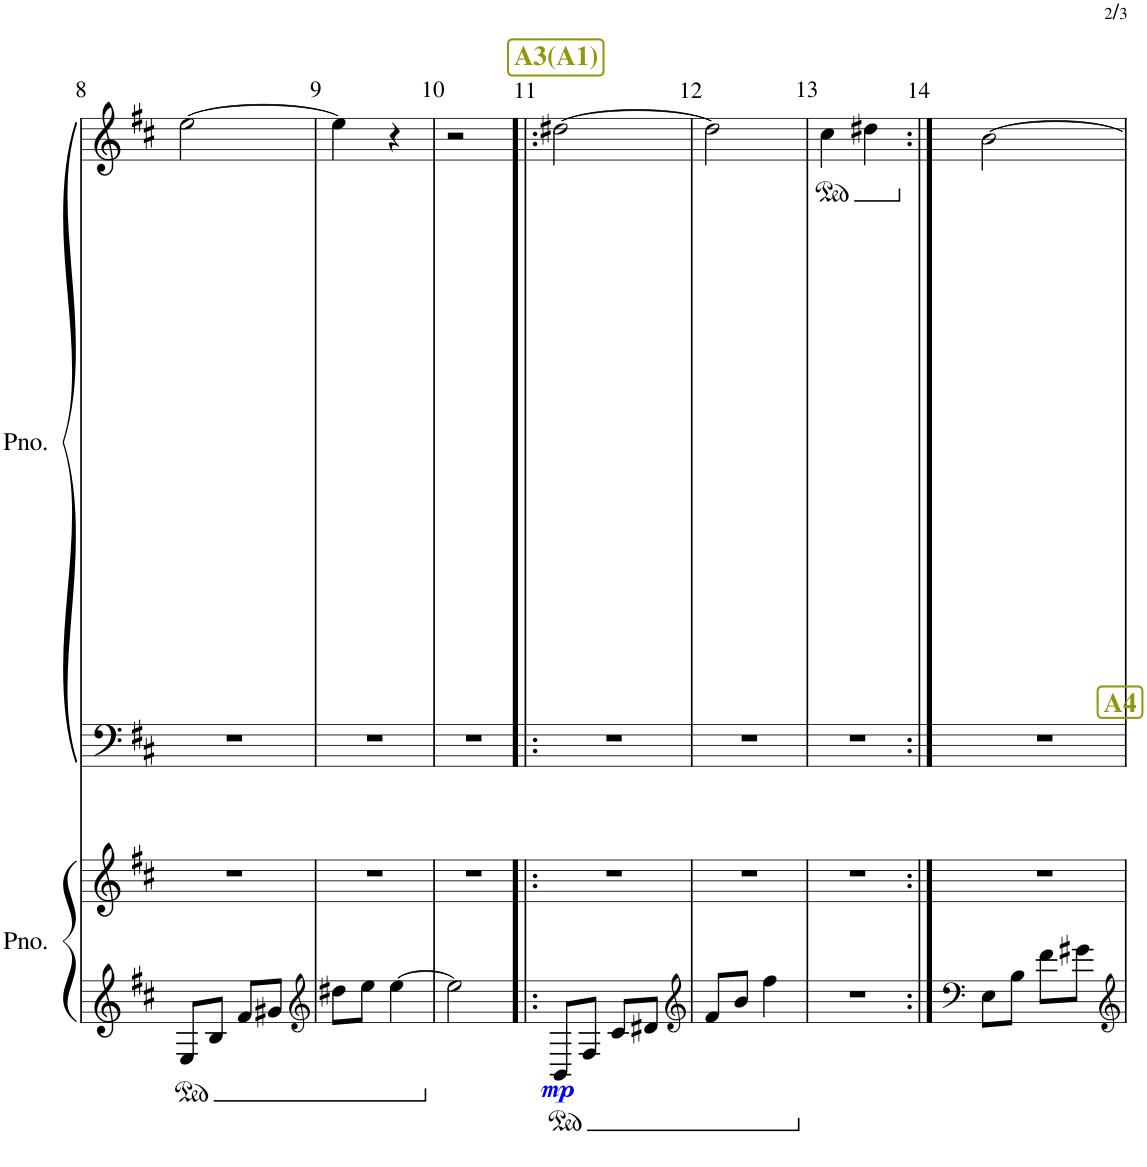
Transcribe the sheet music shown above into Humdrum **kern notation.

**kern	**kern	**dynam	**kern	**kern
*part2	*part2	*part2	*part1	*part1
*staff4	*staff3	*staff3/4	*staff2	*staff1
*I"ピアノ	*	*	*I"ピアノ	*
!!LO:PB:g=z
*clefG2	*clefG2	*	*clefF4	*clefG2
*k[f#c#]	*k[f#c#]	*	*k[f#c#]	*k[f#c#]
*M2/4	*M2/4	*	*M2/4	*M2/4
=8	=8	=8	=8	=8
8E/L	2r	.	2r	[2ee\
8B/J	.	.	.	.
8f#/L	.	.	.	.
8g#X/J	.	.	.	.
=9	=9	=9	=9	=9
*clefG2	*	*	*	*
8dd#X\L	2r	.	2r	4ee\]
8ee\J	.	.	.	.
[4ee\	.	.	.	4r
=10	=10	=10	=10	=10
2ee\]	2r	.	2r	2r
!!LO:REH:place=s1:a:B:cj:color=#91980E:fs=13:t=A3(A1)
=11!|:	=11!|:	=11!|:	=11!|:	=11!|:
!	!	!LO:DY:b=2	!	!
8BB/L	2r	mp	2r	[2dd#X\
8F#/J	.	.	.	.
8c#/L	.	.	.	.
8d#X/J	.	.	.	.
=12	=12	=12	=12	=12
*clefG2	*	*	*	*
8f#/L	2r	.	2r	2dd#\]
8b/J	.	.	.	.
4ff#\	.	.	.	.
=13	=13	=13	=13	=13
*	*	*	*	*ped
2r	2r	.	2r	4cc#\
.	.	.	.	4dd#X\
!!LO:REH:place=s1:b:B:cj:color=#91980E:fs=13:t=A4
=14:|!	=14:|!	=14:|!	=14:|!	=14:|!
*clefF4	*	*	*	*
*	*	*	*	*Xped
8E\L	2r	.	2r	[2b\
8B\J	.	.	.	.
8f#\L	.	.	.	.
8g#X\J	.	.	.	.
=	=	=	=	=
*-	*-	*-	*-	*-
